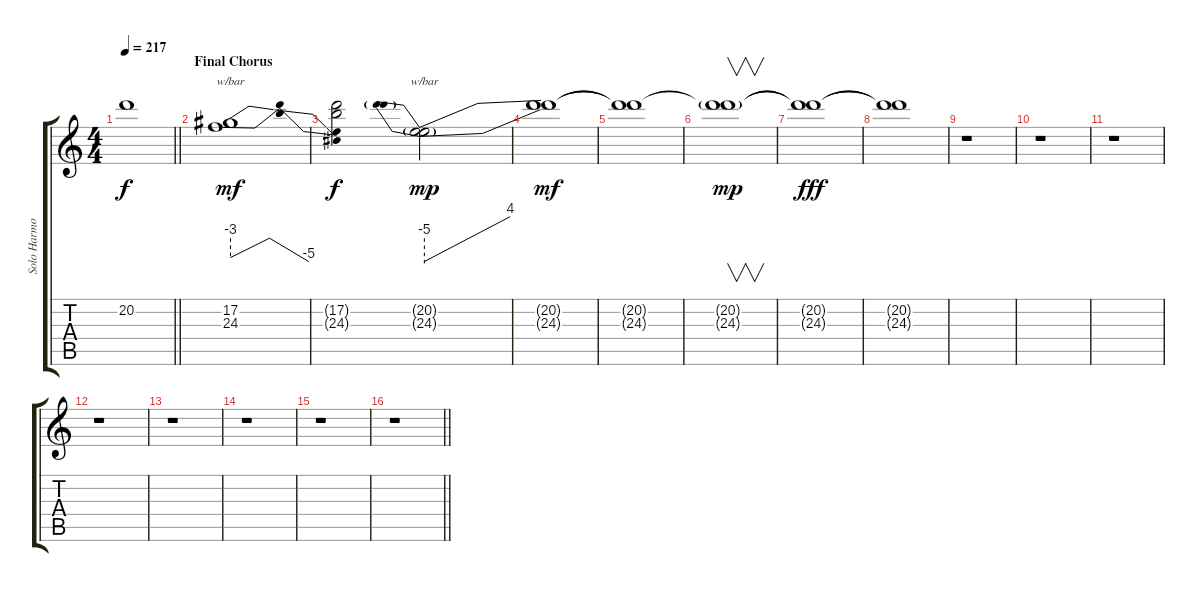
\track ("Solo Harmony Guitar" "Solo Harmo") {instrument distortionguitar}
\staff {score tabs}
\tuning (B3 Gb3 D3 A2 E2 B1) {hide}
\ts (4 4)
\tempo 217
\clef g2
\barLineRight lightlight
\ks c
20.2.1{dy f} |
\section ("" "Final Chorus")
(17.2 24.3).1{tbe (dip default 0 -12 5 0 60 -20) dy mf instrument overdrivenguitar} |
(17.2{t} 24.3{t}).2{dy f} (20.2{g} 24.3{g}).2{tbe (predivedive default 0 -20 60 16) dy mp} |
(20.2{t} 24.3{t}).1{dy mf} |
(20.2{t} 24.3{t}).1{volume 0} |
(20.2{t} 24.3{g}).1{v dy mp} |
(20.2{t} 24.3{t}).1{dy fff} |
(20.2{t} 24.3{t}).1 |
r.1 |
r.1 |
r.1 |
r.1 |
r.1 |
r.1 |
r.1 |
\barLineRight lightlight
r.1
